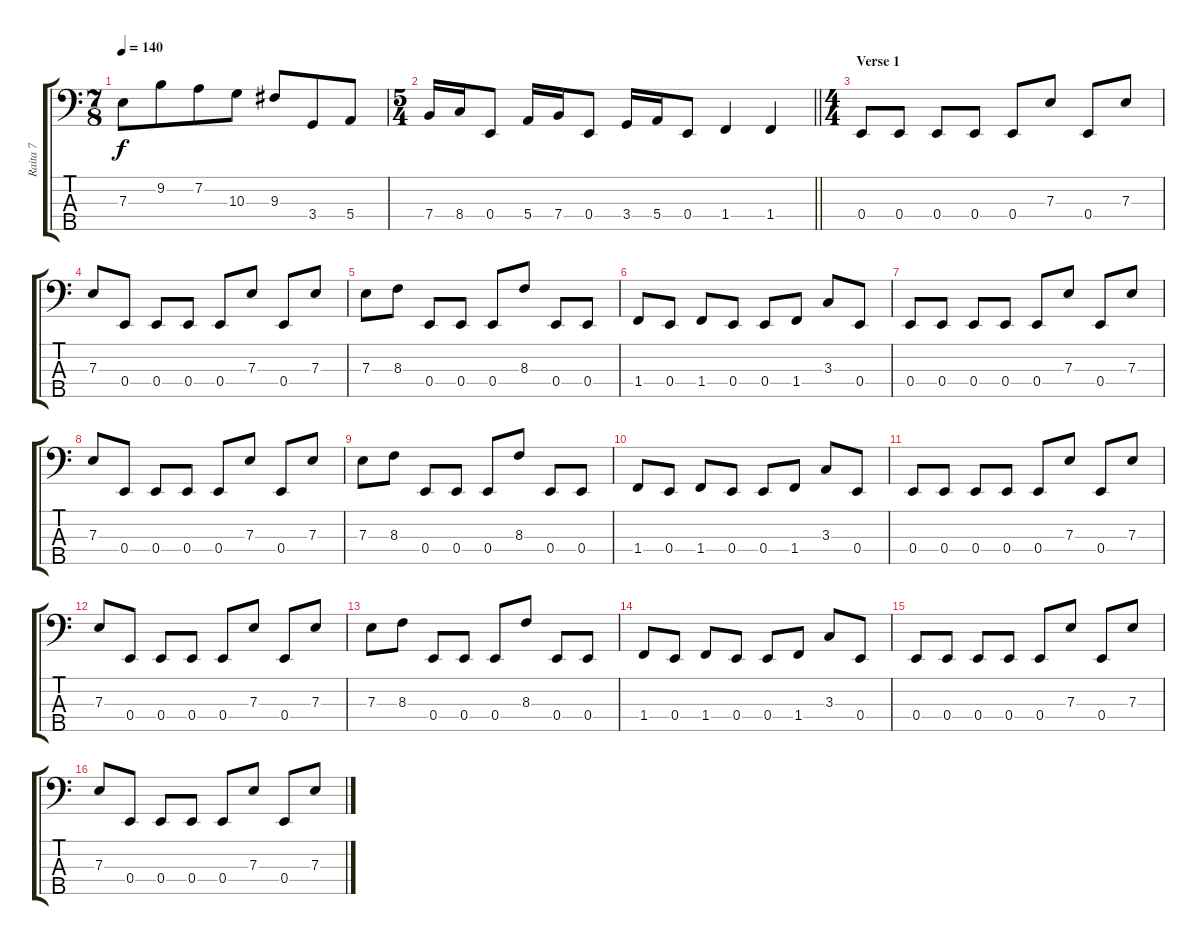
\track ("Raita 7" "Raita 7") {instrument electricbassfinger}
\staff {score tabs}
\tuning (G2 D2 A1 E1 B0) {hide}
\ts (7 8)
\tempo 140
\clef f4
\ks c
7.3.8{dy f} 9.2.8 7.2.8 10.3.8 9.3.8 3.4.8 5.4.8 |
\ts (5 4)
\barLineRight lightlight
7.4.16 8.4.16 0.4.8 5.4.16 7.4.16 0.4.8 3.4.16 5.4.16 0.4.8 1.4.4 1.4.4 |
\ts (4 4)
\section ("" "Verse 1")
0.4.8 0.4.8 0.4.8 0.4.8 0.4.8 7.3.8 0.4.8 7.3.8 |
7.3.8 0.4.8 0.4.8 0.4.8 0.4.8 7.3.8 0.4.8 7.3.8 |
7.3.8 8.3.8 0.4.8 0.4.8 0.4.8 8.3.8 0.4.8 0.4.8 |
1.4.8 0.4.8 1.4.8 0.4.8 0.4.8 1.4.8 3.3.8 0.4.8 |
0.4.8 0.4.8 0.4.8 0.4.8 0.4.8 7.3.8 0.4.8 7.3.8 |
7.3.8 0.4.8 0.4.8 0.4.8 0.4.8 7.3.8 0.4.8 7.3.8 |
7.3.8 8.3.8 0.4.8 0.4.8 0.4.8 8.3.8 0.4.8 0.4.8 |
1.4.8 0.4.8 1.4.8 0.4.8 0.4.8 1.4.8 3.3.8 0.4.8 |
0.4.8 0.4.8 0.4.8 0.4.8 0.4.8 7.3.8 0.4.8 7.3.8 |
7.3.8 0.4.8 0.4.8 0.4.8 0.4.8 7.3.8 0.4.8 7.3.8 |
7.3.8 8.3.8 0.4.8 0.4.8 0.4.8 8.3.8 0.4.8 0.4.8 |
1.4.8 0.4.8 1.4.8 0.4.8 0.4.8 1.4.8 3.3.8 0.4.8 |
0.4.8 0.4.8 0.4.8 0.4.8 0.4.8 7.3.8 0.4.8 7.3.8 |
7.3.8 0.4.8 0.4.8 0.4.8 0.4.8 7.3.8 0.4.8 7.3.8
